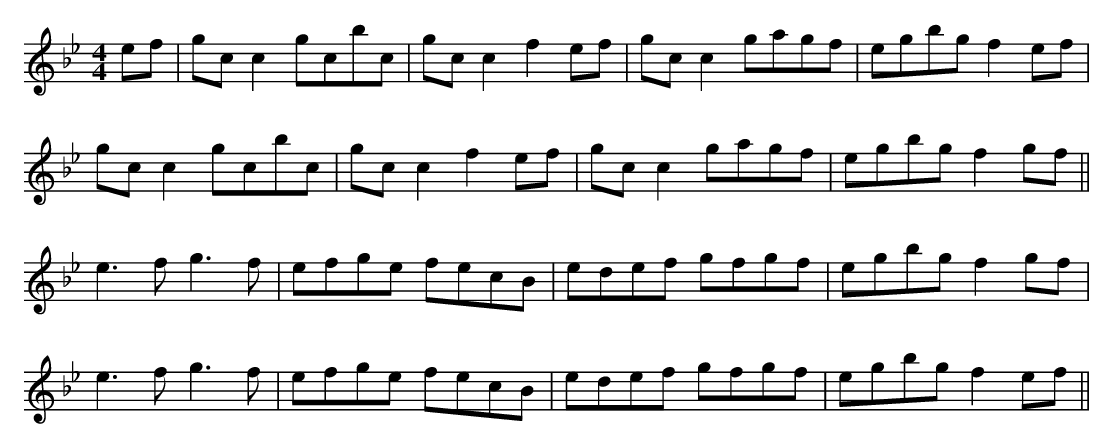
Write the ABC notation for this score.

X:1
M:4/4
K:Cdor
ef|gc c2 gcbc|gc c2 f2 ef|gc c2 gagf|egbg f2 ef|
gc c2 gcbc|gc c2 f2 ef|gc c2 gagf|egbg f2 gf||
e3f g3f|efge fecB|edef gfgf|egbg f2 gf|
e3f g3f|efge fecB|edef gfgf|egbg f2 ef||
